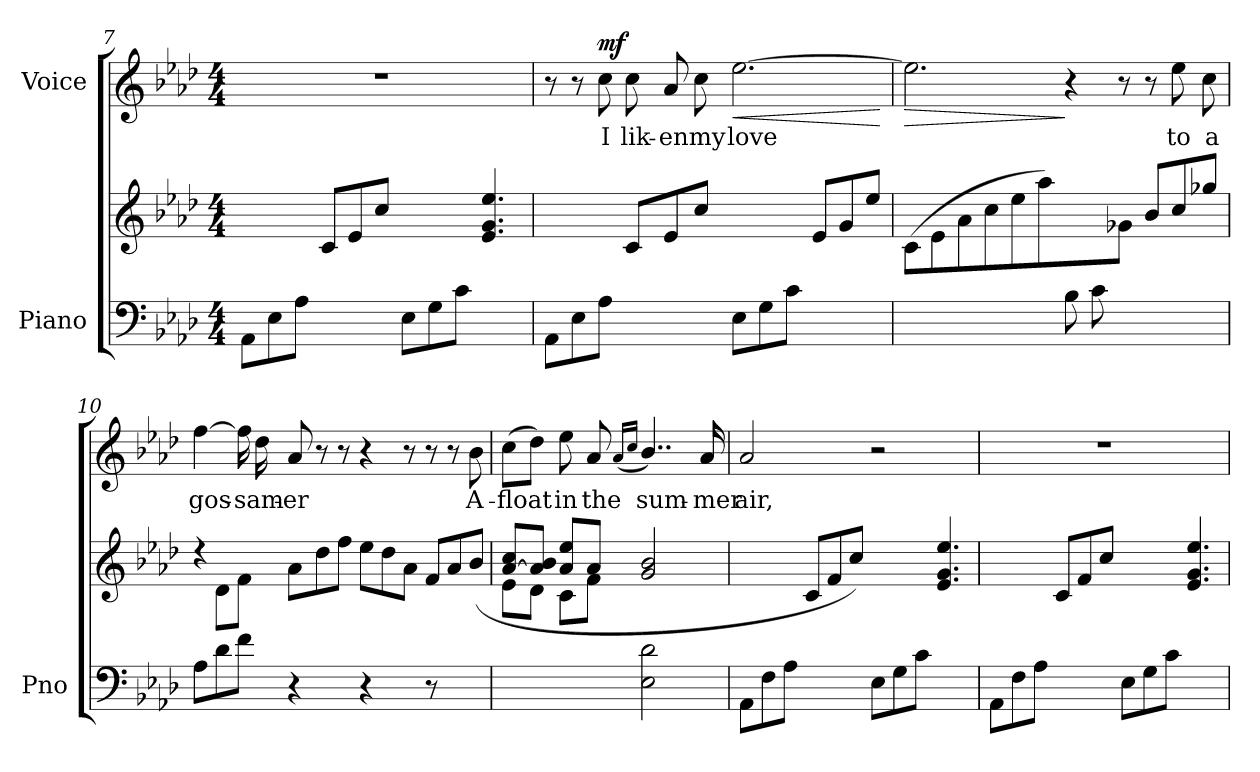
**kern	**kern	**kern	**text	**dynam
*part2	*part2	*part1	*part1	*part1
*staff3	*staff2	*staff1	*staff1	*staff1
*I"Piano	*	*I"Voice	*	*
*I'Pno	*	*	*	*
*clefF4	*clefG2	*clefG2	*	*
*k[b-e-a-d-]	*k[b-e-a-d-]	*k[b-e-a-d-]	*	*
*M4/4	*M4/4	*M4/4	*	*
*Xtuplet	*	*	*	*
=7	=7	=7	=7	=7
*^	*	*	*	*
(12AA-\L	1ryy	4ryy	1r	.	.
12E-\	.	.	.	.	.
12A-\J	.	.	.	.	.
*	*	*Xtuplet	*	*	*
4ryy	.	12c/L	.	.	.
.	.	12e-/	.	.	.
.	.	12cc/J)	.	.	.
(12E-\L	.	4ryy	.	.	.
12G\	.	.	.	.	.
12c\J	.	.	.	.	.
4ryy	.	6.e-/ 6.g/ 6.ee-/)	.	.	.
=8	=8	=8	=8	=8	=8
*	*	*	*Xtuplet	*	*
(12AA-\L	1ryy	4ryy	12r	.	.
12E-\	.	.	12r	.	.
!	!	!	!	!	!LO:DY:a
12A-\J	.	.	12cc\	I	mf
4ryy	.	12c/L	12cc\	lik-	.
.	.	12e-/	12a-/	-en	.
.	.	12cc/J)	12cc\	my	.
!	!	!	!	!	!LO:HP:b
(12E-\L	.	4ryy	[3.ee-\	love	<
12G\	.	.	.	.	.
12c\J	.	.	.	.	.
4ryy	.	12e-/L	.	.	.
.	.	12g/	.	.	.
.	.	12ee-/J)	.	.	.
*v	*v	*	*	*	*
.	.	.	.	[
=9	=9	=9	=9	=9
*^	*	*	*	*
!	!	!	!	!	!LO:HP:b
2ryy	1ryy	(12c\L	3.ee-\]	.	>
.	.	12e-\	.	.	.
.	.	12a-\J	.	.	.
.	.	12cc/L	.	.	.
.	.	12ee-/	.	.	.
.	.	12aa-/J)	.	.	.
(12B-\L	.	6ryy	6r	.	]
12c\	.	.	.	.	.
3ryy	.	12g-X\J	12r	.	.
.	.	12b-/L	12r	.	.
.	.	12cc/	12ee-\	to	.
.	.	12gg-X/J)	12cc\	a	.
*v	*v	*	*	*	*
=10	=10	=10	=10	=10
*	*^	*	*	*
(12A-\L	4r	6%5ryy	[6ff\	gos-	.
12d-\	.	.	.	.	.
12f\J	.	.	24ff\]	.	.
.	.	.	24dd-\	-sam-	.
4r	12a-\L	.	12a-/	-er	.
.	12dd-\	.	12r	.	.
.	12ff\J	.	12r	.	.
4r	12ee-\L	.	6r	.	.
.	12dd-\	.	.	.	.
.	12a-\J	.	12r	.	.
12r	12f/L	.	12r	.	.
6ryy	12a-/	12d-\L	12r	.	.
.	(12b-/J	12f\J	12b-\	A-	.
=11	=11	=11	=11	=11	=11
2ryy	[8a-/ 8cc/L	8e-\L	(8cc\L	-float	.
.	8a-/] 8b-/J	8d-\J	8dd-\J)	.	.
.	8a-/ 8ee-/L	8c\L	8ee-\	in	.
.	8a-/J	8f\J	8a-/	the	.
.	.	.	(16qa-/LL	.	.
.	.	.	16qcc/JJ	.	.
2E-\ 2d-\	2g/ 2b-/	2ryy	4..b-/)	sum-	.
.	.	.	16a-/	-mer	.
=12	=12	=12	=12	=12	=12
12AA-\L	1ryy	4ryy	2a-/	air,	.
12F\	.	.	.	.	.
12A-\J	.	.	.	.	.
4ryy	.	12c/L	.	.	.
.	.	12f/	.	.	.
.	.	12cc/J)	.	.	.
(12E-\L	.	4ryy	2r	.	.
12G\	.	.	.	.	.
12c\J	.	.	.	.	.
4ryy	.	6.e-/ 6.g/ 6.ee-/)	.	.	.
*	*v	*v	*	*	*
=13	=13	=13	=13	=13
*^	*	*	*	*
(12AA-\L	1ryy	4ryy	1r	.	.
12F\	.	.	.	.	.
12A-\J	.	.	.	.	.
4ryy	.	12c/L	.	.	.
.	.	12f/	.	.	.
.	.	12cc/J)	.	.	.
(12E-\L	.	4ryy	.	.	.
12G\	.	.	.	.	.
12c\J	.	.	.	.	.
4ryy	.	6.e-/ 6.g/ 6.ee-/)	.	.	.
*v	*v	*	*	*	*
=	=	=	=	=
*-	*-	*-	*-	*-
